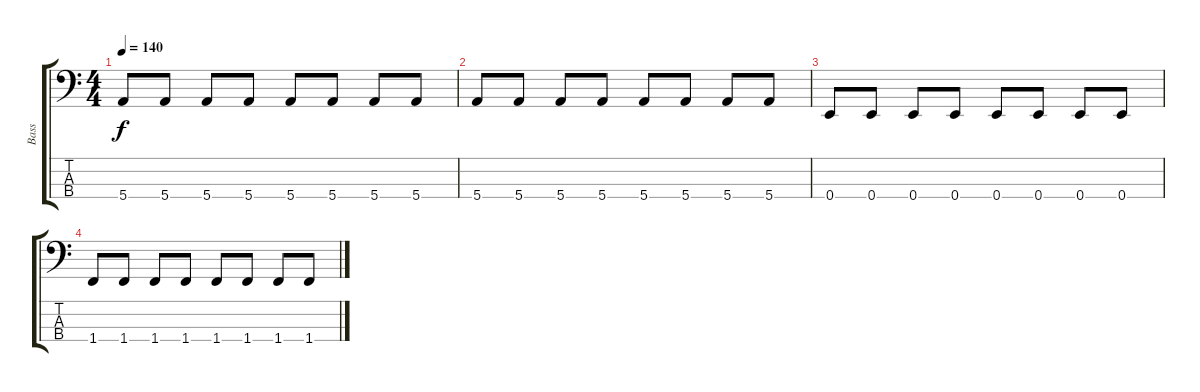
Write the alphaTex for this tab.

\track ("Bass" "Bass") {instrument electricbassfinger}
\staff {score tabs}
\tuning (G2 D2 A1 E1) {hide}
\ts (4 4)
\tempo 140
\clef f4
\ks c
5.4.8{dy f} 5.4.8 5.4.8 5.4.8 5.4.8 5.4.8 5.4.8 5.4.8 |
5.4.8 5.4.8 5.4.8 5.4.8 5.4.8 5.4.8 5.4.8 5.4.8 |
0.4.8 0.4.8 0.4.8 0.4.8 0.4.8 0.4.8 0.4.8 0.4.8 |
1.4.8 1.4.8 1.4.8 1.4.8 1.4.8 1.4.8 1.4.8 1.4.8
